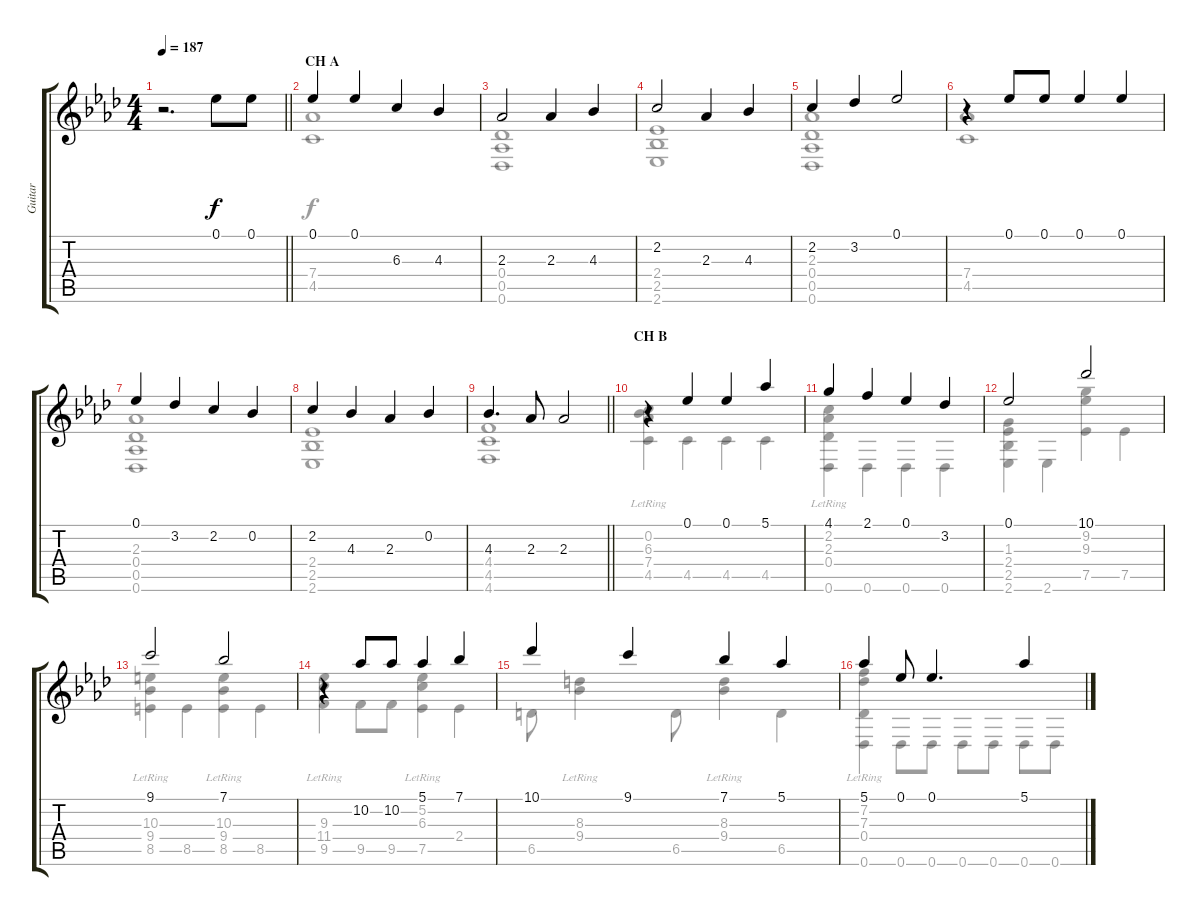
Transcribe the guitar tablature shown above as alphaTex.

\track ("Guitar" "Guitar") {instrument acousticguitarsteel}
\staff {score tabs}
\tuning (Eb4 Bb3 Gb3 Db3 Ab2 Db2) {hide}
\voice
\ts (4 4)
\tempo 187
\clef g2
\barLineRight lightlight
\ks ab
r.2{d dy f instrument acousticguitarsteel} 0.1.8 0.1.8 |
\section ("" "CH A")
0.1.4 0.1.4 6.3.4 4.3.4 |
2.3.2 2.3.4 4.3.4 |
2.2.2 2.3.4 4.3.4 |
2.2.4 3.2.4 0.1.2 |
r.4 0.1.8 0.1.8 0.1.4 0.1.4 |
0.1.4 3.2.4 2.2.4 0.2.4 |
2.2.4 4.3.4 2.3.4 0.2.4 |
\barLineRight lightlight
4.3.4{d} 2.3.8 2.3.2 |
\section ("" "CH B")
r.4 0.1.4 0.1.4 5.1.4 |
4.1.4 2.1.4 0.1.4 3.2.4 |
0.1.2 10.1.2 |
9.1.2 7.1.2 |
r.4 10.2.8 10.2.8 5.1.4 7.1.4 |
10.1.4 9.1.4 7.1.4 5.1.4 |
5.1.4 0.1.8 0.1.4{d} 5.1.4
\voice
\clef g2
\ottava regular
\simile none
\barLineRight lightlight
\ks ab
|
(7.4 4.5).1 |
(0.4 0.5 0.6).1 |
(2.4 2.5 2.6).1 |
(2.3 0.4 0.5 0.6).1 |
(7.4 4.5).1 |
(2.3 0.4 0.5 0.6).1 |
(2.4 2.5 2.6).1 |
\barLineRight lightlight
(4.4 4.5 4.6).1 |
(0.2{lr} 6.3{lr} 7.4{lr} 4.5{lr}).4 4.5.4 4.5.4 4.5.4 |
(2.2{lr} 2.3{lr} 0.4{lr} 0.6{lr}).4 0.6.4 0.6.4 0.6.4 |
(1.3 2.4 2.5 2.6).4 2.6.4 (9.2 9.3 7.5).4 7.5.4 |
(10.3{lr} 9.4{lr} 8.5{lr}).4 8.5.4 (10.3{lr} 9.4{lr} 8.5{lr}).4 8.5.4 |
(9.3{lr} 11.4{lr} 9.5{lr}).4 9.5.8 9.5.8 (5.2{lr} 6.3{lr} 7.5{lr}).4 2.4.4 |
6.5.8 (8.3{lr} 9.4{lr}).4 6.5.8 (8.3{lr} 9.4{lr}).4 6.5.4 |
(7.2{lr} 7.3{lr} 0.4{lr} 0.6{lr}).4 0.6.8 0.6.8 0.6.8 0.6.8 0.6.8 0.6.8
